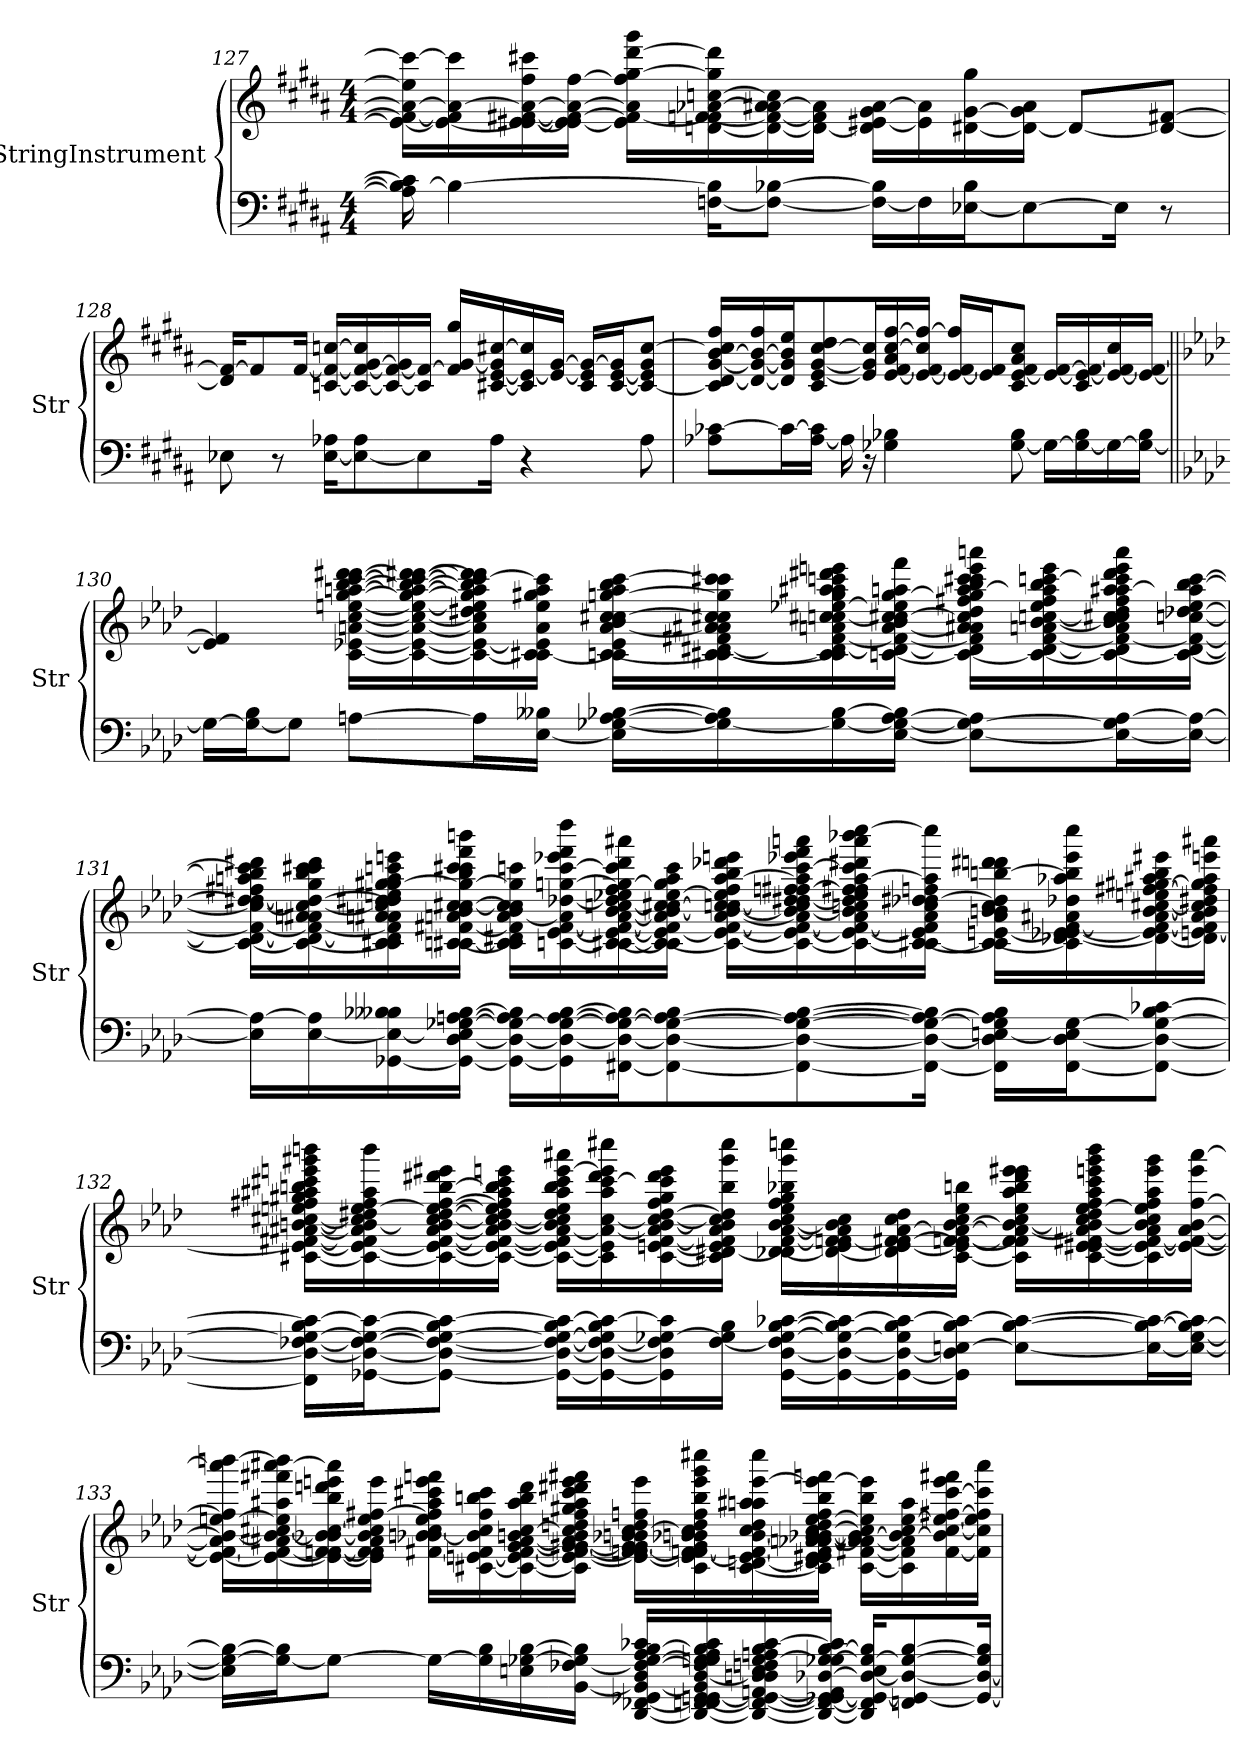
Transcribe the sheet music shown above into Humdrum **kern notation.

**kern	**kern
*part2	*part1
*staff2	*staff1
*I"StringInstrument	*I"StringInstrument
*I'Str	*I'Str
!!LO:LB:g=z
*clefF4	*clefG2
*k[f#c#g#d#a#]	*k[f#c#g#d#a#]
*M4/4	*M4/4
=127	=127
16A-\] 16B-\_ 16c-\]	16e-\_ 16f\_ 16a-\_ 16ee#\] 16ccc\_LL
4B-\_	16e-\_ 16f\] 16a-\_ 16ccc\]
.	16e-\_ [16e#X\ [16f#X\ 16a-\_ 16ff#\ 16ccc#X\
.	16e-\] 16e#\_ 16f#\_ 16a-\_ [16ff#\JJ
.	16e#\] 16f#\_ 16a-\] 16ff#\] [16gg#\ [16ddd#\ 16ggg#\LL
[16Fn\ 16B-\]KL	[16dn\ [16fn\ 16f#\] [16a-X\ [16ccn\ 16gg#\] 16ddd#\]
8F\_ [8B-X\J	16d\_ 16f\_ 16a-\] [16a#X\ 16cc\]
.	16d\_ 16f\] 16a#\]JJ
16F\_ 16B-\]LL	16d\] [16e#X\ 16g#\ [16a#\LL
16F\]	16e#\] 16a#\]
[16E-X\ 16B-\J	[16d#X\ [16g#\ 16gg#\
8E-\_	16d#\_ 16g#\] 16a#\JJ
.	8d#/L_
16E-\Jk]	.
8r	8d#/_ [8f#X/J
!!LO:LB:g=z
=128	=128
8E-X\	16d#/] 16f#/_KL
.	8f#/]
8r	.
.	[16f#/Jk
[16E-\ 16A-X\KL	[16cn/ 16f#/_ [16ccn/LL
8E-\_ 8A-\	16c/_ 16f#/_ [16g#/ 16cc/]
.	16c/_ 16f#/_ 16g#/]
8E-\]	16c/] 16f#/_JJ
.	16f#/] [16g#/ 16gg#/LL
16A-\Jk	[16c#X/ [16e/ 16g#/] [16cc#X/
4r	16c#/] 16e/_ 16cc#/]
.	16e/_ [16g#/JJ
.	16c#/ 16e/] 16g#/_LL
.	[16c#/ [16e/ 16g#/]J
8A-\	8c#/_ 8e/] 8g#/ [8cc#/J
!!LO:PB:g=z
=129	=129
8A-X\ [8c-X\L	16c#/] [16d#/ [16g#/ [16b/ 16cc#/] 16ff#/LL
.	16d#/_ 16g#/_ 16b/_ 16ff#/
16c-\L_	16d#/] 16g#/] 16b/] 16ee/J
[16A-\ 16c-\]JJ	8c#/ [8e/ [8g#/ [8cc#/ 8dd#/
16A-\]	.
16r	16e/] 16g#/] 16cc#/]L
4G-X\ 4B-X\	[16e/ [16f#/ 16a#/ [16cc#/ [16ff#/
.	16e/_ 16f#/_ 16cc#/] 16ff#/_JJ
.	16e/_ 16f#/_ 16ff#/]LL
.	16e/] 16f#/]J
[8G-\ 8B-\	8c#/ [8e/ 8f#/ 8a#/ 8cc#/J
16G-\LL_	16e/_ [16f#/LL
16G-\_ 16B-\	16c#/ 16e/_ 16f#/_
16G-\_	16e/_ 16f#/_ 16cc#/
16G-\_ 16B-\JJ	16e/_ 16f#/_JJ
!!LO:LB:g=z
=130||	=130||
*k[b-e-a-d-]	*k[b-e-a-d-]
16G-\LL_	4e/] 4f#/]
16G-\_ 16B-\J	.
8G-\J]	.
[8An\L	[16c\ [16e-X\ [16an\ [16cc\ [16een\ [16gg\ [16aan\ [16bb-\ [16ccc\ [16ddd-\ 16ddd#X\LL
.	16c\_ 16e-\_ 16a\_ 16cc\_ 16ee\_ 16gg\_ 16aa\_ 16bb-\_ 16ccc\_ 16ddd-\_ [16ddd#X\
16A\L]	16c\_ 16e-\_ 16a\] 16cc\] 16dd#X\ 16ee\] 16gg\] 16aa\] 16bb-\] 16ccc\_ 16ddd-\] 16ddd#\]
[16E-\ 16B--X\JJ	16c\] [16c#X\ 16e-\] 16a\ 16ee\ 16gg#X\ 16aa\ 16ccc\]JJ
16E-\] [16G-X\ [16A\ [16B-X\LL	[16cn\ 16c#\] 16e-\ [16a\ 16b-\ [16cc\ 16cc#X\ [16ggn\ 16aa\ 16bb-\ [16ccc\LL
16G-\_ 16A\] 16B-\]	16c\_ [16c#X\ [16d#X\ 16f#X\ 16a\] 16a#X\ 16cc\] 16cc#X\ 16gg\] 16ccc\] 16ccc#X\
16G-\_ [16B-\	16c\] 16c#\] 16d#\_ [16f#\ 16an\ [16ccn\ 16cc#X\ [16ee-X\ 16gg\ 16aa\ 16aa#X\ 16cccn\ 16ddd#X\ 16eeen\
[16E-\ 16G-\_ [16A\ 16B-\]JJ	[16cn\ 16d#\_ 16f#\_ [16a\ 16b-\ 16cc\] [16cc#X\ 16ee-\] [16gg\ 16aan\ 16fff\JJ
8E-\_ 8G-\_ 8A\]L	16c\_ 16d#\] 16f#\] 16a\] 16a#X\ 16cc#\] 16dd#\ 16ff#X\ 16gg\] [16aa\ 16bb-\ 16ccc\ 16ccc#X\ 16eee\ 16aaan\LL
.	16c\_ [16d#\ [16f#\ 16an\ [16b-\ [16ccn\ 16ee-\ 16ff#\ 16aa\] 16bb-\ [16cccn\ 16eee\
16E-\_ 16G-\] [16A\L	16c\_ 16d#\] 16f#\_ 16a\ 16b-\] 16cc\] 16cc#X\ 16dd#\ 16ff#\ [16aa\ 16aa#X\ 16ccc\] 16ddd#\ 16eee\ 16aaa\
16E-\_ 16A\_JJ	16c\_ [16d#\ 16f#\_ [16ccn\ [16dd-X\ 16ee-\ 16aa\] [16bb-\ [16ccc\JJ
!!LO:LB:g=z
=131	=131
16E-\] 16A\_LL	16c\_ 16d#\_ 16f#\_ 16cc\_ 16dd-\_ 16dd#X\ 16ff#X\ 16aan\ 16bb-\] 16ccc\] 16ddd#X\LL
[16E-\ 16A\]	16c\_ 16d#\_ 16f#\_ 16an\ 16a#X\ 16cc\_ 16dd-\_ 16gg\ 16bb-\ 16ccc\ 16ccc#X\ 16ddd#\
[16GG-X\ 16E-\_ 16B--X\ 16B-X\	16c\] 16c#X\ 16d#\] 16f#\] 16an\ 16a#X\ 16cc\] 16dd-\] 16dd#X\ 16een\ [16gg\ 16gg#X\ 16aa\ 16cccn\ 16eeen\
16GG-\_ [16D-\ 16E-\] [16G-X\ [16An\ [16B-\JJ	[16cn\ [16c#X\ [16f#X\ 16an\ 16b-\ [16cc\ [16cc#X\ 16gg\_ 16bb-\ 16ccc\ 16ccc#X\ 16fff\ 16bbbn\JJ
16GG-\_ 16D-\_ 16G-\_ 16A\] 16B-\]LL	16c\] 16c#\] 16d#X\ 16f#\] [16a\ 16b-\ 16cc\] 16cc#\] 16gg\] 16cccn\LL
16GG-\] 16D-\_ 16G-\_ [16A\ [16B-\	[16cn\ [16e-\ [16f#\ 16a\] [16dd-X\ [16ggn\ [16ccc\ 16eee-X\ 16fff\ 16dddd-\
[16FF#X\ 16D-\_ 16G-\_ 16A\_ 16B-\]J	16c\_ [16c#X\ 16e-\_ 16f#\_ [16a\ 16b-\ [16ccn\ 16dd-\] 16ee-X\ 16ff#\ 16gg\_ 16ccc\] 16ddd#\ 16aaa#X\
8FF#\_ 8D-\_ 8G-\_ 8A\_ 8B-\	16c\_ 16c#\] 16e-\_ 16f#\] 16a\] [16b-\ 16cc\] [16cc#X\ [16ee-\ 16gg\] 16aa\ 16ccc\JJ
.	16c\_ 16e-\_ [16f#\ [16a\ 16b-\_ [16ccn\ 16cc#\] 16ee-\] 16ff#\ [16aa\ 16bb-\ 16ddd-X\ 16eeen\LL
8FF#\_ 8D-\_ 8G-\_ 8A\_ [8B-\	16c\_ 16e-\_ 16f#\_ 16a\] 16b-\_ 16cc\] [16dd-\ 16dd#X\ [16ffn\ 16ff#X\ 16aa\] [16ccc\ 16eee-X\ 16fff\ 16aaan\
.	16c\_ 16e-\_ 16f#\_ 16a\ 16b-\] 16ccn\ 16dd-\] 16ee-\ 16ff\] 16ff#X\ [16aa\ 16ccc\] 16ddd#X\ 16aaa\ 16bbb-X\ [16cccc\
16FF#\_ 16D-\_ 16G-\_ 16A\_ 16B-\]Jk	16c\_ [16c#X\ 16e-\] 16f#\] 16a\ 16cc\ 16dd-X\ [16dd#X\ 16ffn\ 16aa\] 16cccc\]JJ
16FF#\] 16D-\] [16En\ 16G-\] 16A\] 16B-\LL	16c\_ 16c#\] [16en\ 16a\ 16b-\ 16bn\ 16cc\ 16dd#\] [16bbn\ 16dddn\ 16ddd#X\LL
[16FF#\ [16D-\ 16E\] [16G-\J	16c\] [16d-X\ [16e-X\ 16e\] [16f#\ 16a#X\ 16dd-X\ 16aa-X\ 16bb\] 16eee-\ 16cccc\
8FF#\_ 8D-\_ 8G-\_ 8B-\ [8c-X\J	16d-\_ 16e-\] 16f#\_ 16a#\ [16b\ [16cc#X\ 16een\ [16ff#X\ [16gg#X\ 16aa#X\ 16bb\ 16eee#X\
.	16d-\] [16en\ 16f#\] 16a#\ 16b\] 16cc#\] 16dd#X\ 16ff#\] 16gg#\] 16aa#\ 16eeen\ 16aaa#X\JJ
!!LO:LB:g=z
=132	=132
16FF#\] 16D-\_ [16F-X\ 16G-\_ 16B-\ 16c-\_LL	[16c#X\ 16e\_ [16f#X\ [16a#X\ [16bn\ [16cc#X\ 16een\ 16ff#X\ 16gg#X\ 16aa#X\ 16bbn\ 16ccc#X\ 16eeen\ 16ggg#X\ 16bbbn\LL
[16GG-X\ 16D-\_ 16F-\_ 16G-\_ 16c-\_J	16c#\_ 16e\_ 16f#\] 16a#\] 16b\_ 16cc#\] 16dd#X\ [16ee\ 16ff#\ 16aa#\ 16bbb\
8GG-\_ 8D-\_ 8F-\_ 8G-\_ 8B-\ 8c-\_J	16c#\_ 16e\_ [16f#\ [16a#\ 16b\] [16cc#\ [16dd#\ 16ee\_ [16ff#\ [16bb\ 16ddd#X\ 16eee#X\
.	16c#\_ 16e\_ 16f#\_ 16a#\] [16b\ 16cc#\_ 16dd#\] 16ee\] 16ff#\] 16aa#\ 16bb\] 16ccc#\ 16eeen\JJ
16GG-\_ 16D-\_ 16F-\_ 16G-\_ 16B-\ 16c-\_LL	16c#\_ 16e\_ 16f#\] [16a#\ 16b\] 16cc#\] 16dd#\ 16ee\ 16aa#\ 16bb\ 16ccc#\ [16eee\ 16aaa#X\LL
16GG-\_ 16D-\_ 16F-\_ 16G-\] 16B-\ 16c-\_	16c#\] 16e\] 16a#\_ [16cc#\ 16aa#\ [16ccc#\ 16ddd#\ 16eee\] 16cccc#X\
16GG-\] 16D-\] 16F-\] [16G-X\ 16c-\]	[16c#\ [16en\ [16f#\ 16a#\] [16b\ 16cc#\_ [16dd#\ 16ff#\ 16gg#\ 16ccc#\] 16ddd#\ 16eee\
[16F-\ 16G-\] 16B-\JJ	16c#\] [16d#X\ 16e\] 16f#\] 16a#\ 16b\] 16cc#\] 16dd#\] 16bb\ 16ggg#\ 16cccc#\JJ
[16GG-\ [16D-\ 16F-\] [16G-\ [16B-\ [16c-X\LL	[16d-X\ 16d#\] [16f#\ [16a#\ [16b\ 16cc#\ 16ee\ 16ff#\ 16gg#\ 16bb-X\ 16ggg#\ 16ccccn\LL
16GG-\_ 16D-\_ 16G-\_ 16B-\] 16c-\_	16d-\_ 16e\ [16fn\ 16f#\] 16a#\] 16b\] 16cc#\
16GG-\_ 16D-\_ 16G-\] 16B-\ 16c-\_	16d-\] [16e\ 16f\] [16f#X\ [16a#\ 16cc#\ 16dd#\
16GG-\] 16D-\] [16En\ 16B-\ 16c-\_JJ	[16c#\ 16e\] [16fn\ 16f#\_ 16a#\_ [16b\ 16cc#\ 16ee\ 16bbn\JJ
8E\_ [8B-\ 8c-\_L	16c#\] 16f\] 16f#\] 16a#\_ 16b\_ 16cc#\ 16ee\ 16aa#\ 16bb\ 16ddd#\ 16eee\ 16eee#X\LL
.	[16c#\ [16e\ 16e#X\ [16f#X\ 16a#\] 16b\_ 16cc#\ 16dd#\ [16ee\ 16ff#\ 16aa#\ 16ccc#\ 16eeen\ 16ggg#\ 16bbb\
16E\_ 16B-\_ 16c-\_L	16c#\] 16e\_ 16f#\_ 16a#\ 16b\] 16cc#\ 16ee\] 16ff#\ 16aa#\ 16eee\ 16ggg#\
16E\_ [16G-\ 16B-\_ 16c-\]JJ	16e\_ 16f#\_ [16a#\ [16b\ [16ff#\ 16eee\ [16aaa#\JJ
!!LO:LB:g=z
=133	=133
16E\] 16G-\_ 16B-\_LL	16e\_ 16f#\_ 16a#\] 16b\_ [16een\ 16ff#\] 16aaa#\] [16bbbn\LL
16G-\_ 16B-\]J	16e\_ 16f#\_ 16a#X\ 16b\_ [16cc#X\ 16ee\] 16aa#X\ 16fff#X\ [16aaa#X\ 16bbb\]
8G-\J_	16e\_ [16fn\ 16f#\_ 16b-X\ 16b\_ 16cc#\_ 16bb-\ 16dddn\ 16eeen\ 16aaa#\]
.	16e\] 16f\] 16f#\] 16a#\ 16b\] 16cc#\] 16ee\ [16ff#X\ 16eee\JJ
16G-\LL_	[16f#X\ [16b-X\ 16bn\ [16cc#\ 16ee\ 16ff#\] 16aa#\ 16ccc#X\ 16eee\ 16fffn\LL
16G-\] 16B-\	[16c#X\ [16en\ 16f#\] 16b-\] 16cc#\] 16ff#\ 16bbn\ 16ccc#\
16En\ [16G-X\ [16B-\	16c#\_ 16e\_ [16f#\ [16g\ [16a#\ 16bn\ [16cc#\ 16aa#\ 16bb\ 16ddd\
[16BB-\ [16F-X\ 16G-\] 16B-\]JJ	16c#\] 16e\_ 16f#\_ 16g\_ [16g#X\ 16a#\] 16b\ 16cc#\] 16ddn\ 16ff#\ 16gg#X\ 16aa#\ 16ccc#\ 16ddd#X\ 16eee\ 16fff#X\JJ
[16DD-/ [16FF-X/ 16GG-X/ 16BB-/_ 16D-/ 16F-/_ [16G-/ 16A-/ [16B-/ 16c-X/LL	16e\_ 16fn\ 16f#\_ 16g\_ 16g#\] 16b-X\ 16bn\ [16cc#\ 16dd\ 16ffn\ 16eee\LL
16DD-/_ 16FF-/_ 16FFn/ 16GG-/ [16GGn/ 16BB-/] [16D-/ 16F-/] 16G-/] 16Gn/ 16A-/ 16B-/] 16c-/	16c#\ 16e\_ 16fn\ 16f#\_ 16g\] 16b-X\ 16bn\ 16cc#\] 16dd\ 16ff\ 16bb\ 16eee\ 16ggg\ 16cccc#X\
16DD-/_ 16FF-/_ 16GG/_ [16AAn/ 16D-/] 16Dn/ 16E/ 16Fn/ [16G/ 16An/ 16B-/ [16c-/	[16c#\ [16dn\ 16e\] 16f#\_ [16b\ 16cc#\ 16dd\ 16aan\ 16aa#X\ [16eee\ 16cccc#\
16DD-/_ 16FF-/_ [16GG-X/ 16GG/] 16AA/] [16D-X/ [16G-X/ 16G/] [16B-/ 16c-/]JJ	16c#\] 16d\] 16e\ 16e#X\ 16f#\] [16a-X\ [16an\ [16b-X\ 16b\] [16cc#\ 16dd\ [16ee\ 16ff\ 16bb\ 16eee\_ 16fffn\JJ
16DD-/] 16FF-/] 16GG-/_ 16D-/_ 16E/ 16G-/_ 16B-/]KL	[16c#\ [16f#X\ 16a-\_ 16a\] 16b-\_ 16cc#\] 16ee\] 16bb\ 16eee\]LL
8FFn/ 8GG-/_ 8D-/_ 8G-/_ [8B-/	16c#\] 16f#\] 16a-\] 16b-\_ 16cc#\ [16ee\ 16aa#\
.	[16f#\ 16b-\] [16cc#\ 16ee\_ [16ff#X\ [16ccc#\ 16eee\ 16fff#X\
16GG-/_ 16D-/_ 16G-/] 16B-/]Jk	16f#\] 16cc#\] 16ee\] 16ff#\] 16ccc#\] 16aaa#\JJ
=	=
*-	*-
